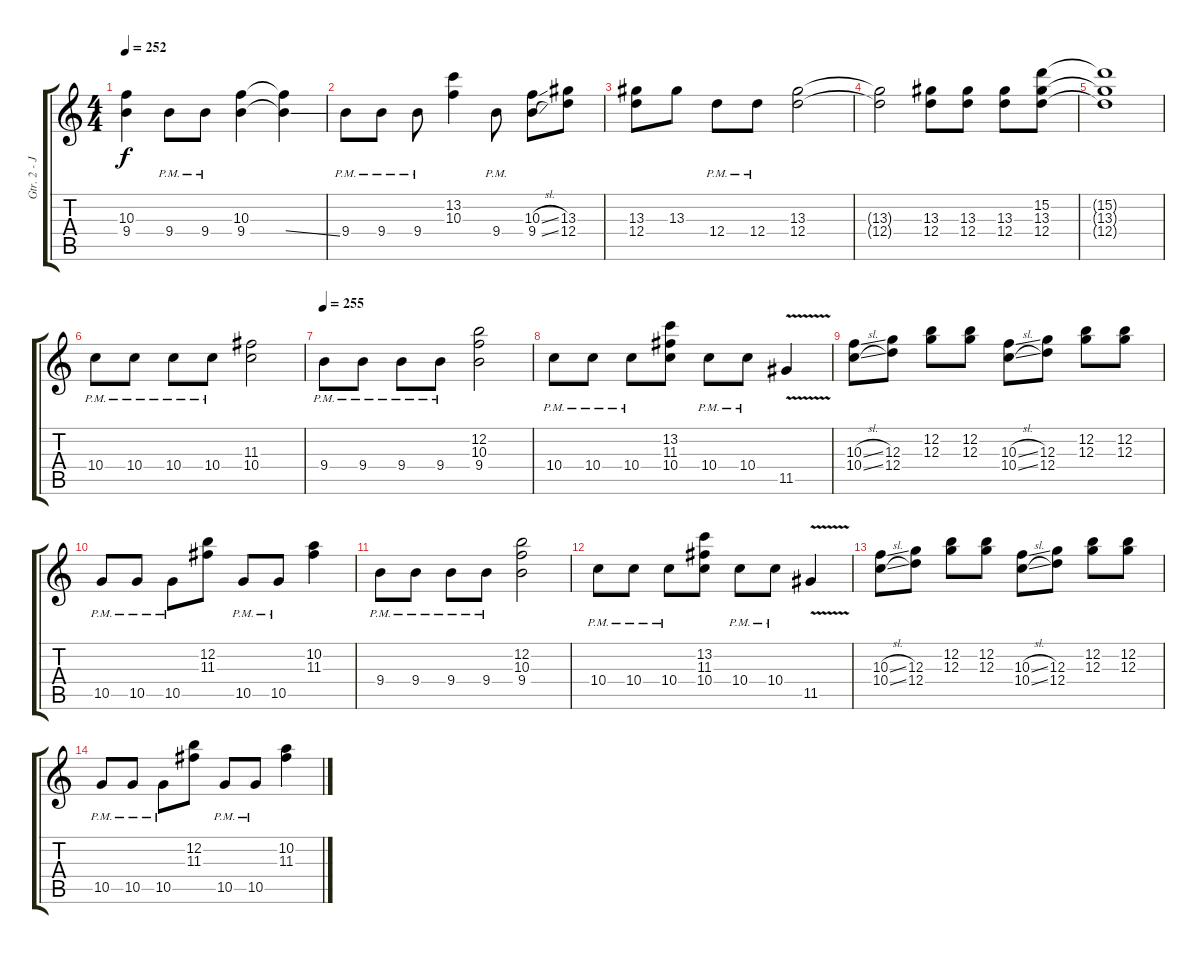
\track ("Gtr. 2 - Jason" "Gtr. 2 - J") {instrument distortionguitar}
\staff {score tabs}
\tuning (E4 B3 G3 D3 A2 E2) {hide}
\ts (4 4)
\tempo 252
\clef g2
\ks c
(10.3 9.4).4{dy f} 9.4{pm}.8 9.4{pm}.8 (10.3 9.4).4 (10.3{t} 9.4{ss t}).4 |
9.4{pm}.8 9.4{pm}.8 9.4{pm}.8 (13.2 10.3).4 9.4{pm}.8 (10.3{sl} 9.4{sl}).8 (13.3 12.4).8 |
(13.3 12.4).8 13.3.8 12.4{pm}.8 12.4{pm}.8 (13.3 12.4).2 |
(13.3{t} 12.4{t}).2 (13.3 12.4).8 (13.3 12.4).8 (13.3 12.4).8 (15.2 13.3 12.4).8 |
(15.2{t} 13.3{t} 12.4{t}).1 |
10.4{pm}.8 10.4{pm}.8 10.4{pm}.8 10.4{pm}.8 (11.3 10.4).2 |
\tempo 255
9.4{pm}.8 9.4{pm}.8 9.4{pm}.8 9.4{pm}.8 (12.2 10.3 9.4).2 |
10.4{pm}.8 10.4{pm}.8 10.4{pm}.8 (13.2 11.3 10.4).8 10.4{pm}.8 10.4{pm}.8 11.5{v}.4 |
(10.3{sl} 10.4{sl}).8 (12.3 12.4).8 (12.2 12.3).8 (12.2 12.3).8 (10.3{sl} 10.4{sl}).8 (12.3 12.4).8 (12.2 12.3).8 (12.2 12.3).8 |
10.5{pm}.8 10.5{pm}.8 10.5{pm}.8 (12.2 11.3).8 10.5{pm}.8 10.5{pm}.8 (10.2 11.3).4 |
9.4{pm}.8 9.4{pm}.8 9.4{pm}.8 9.4{pm}.8 (12.2 10.3 9.4).2 |
10.4{pm}.8 10.4{pm}.8 10.4{pm}.8 (13.2 11.3 10.4).8 10.4{pm}.8 10.4{pm}.8 11.5{v}.4 |
(10.3{sl} 10.4{sl}).8 (12.3 12.4).8 (12.2 12.3).8 (12.2 12.3).8 (10.3{sl} 10.4{sl}).8 (12.3 12.4).8 (12.2 12.3).8 (12.2 12.3).8 |
10.5{pm}.8 10.5{pm}.8 10.5{pm}.8 (12.2 11.3).8 10.5{pm}.8 10.5{pm}.8 (10.2 11.3).4
